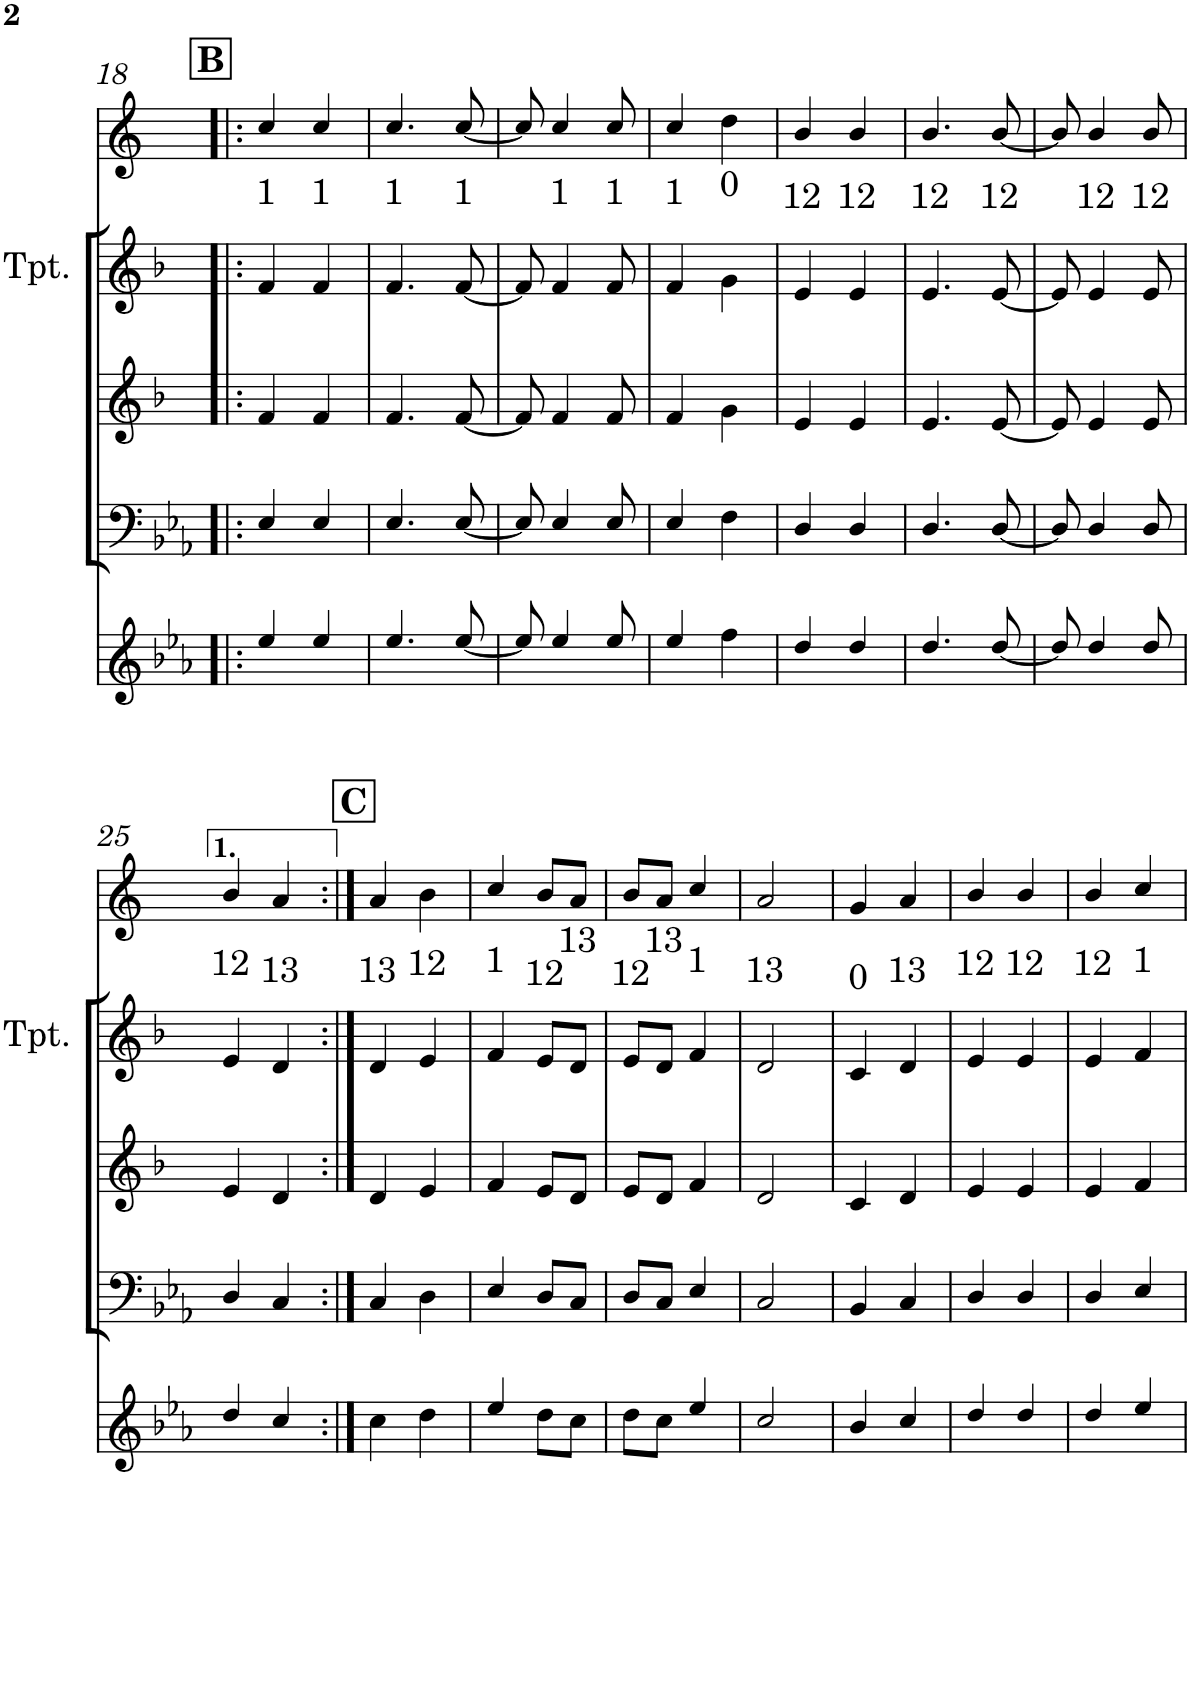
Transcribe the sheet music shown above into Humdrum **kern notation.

**kern	**kern	**kern	**kern	**kern
*part5	*part4	*part3	*part2	*part1
*staff5	*staff4	*staff3	*staff2	*staff1
*I"C ClavG	*I"C ClavF	*I"Bb	*I"Bb - Pirata	*I"Eb
!!LO:PB:g=z
*clefG2	*clefF4	*clefG2	*clefG2	*clefG2
*	*	*Trd2c3	*Trd1c2	*Trd5c9
*k[b-e-a-]	*k[b-e-a-]	*k[b-]	*k[b-]	*k[]
*M2/4	*M2/4	*M2/4	*M2/4	*M2/4
!!LO:REH:place=s1:a:B:cj:t=B
=18!|:	=18!|:	=18!|:	=18!|:	=18!|:
4ee-/	4E-/	4f/	4f/	4cc/
4ee-/	4E-/	4f/	4f/	4cc/
=19	=19	=19	=19	=19
4.ee-/	4.E-/	4.f/	4.f/	4.cc/
[<8ee-/	[<8E-/	[<8f/	[<8f/	[<8cc/
=20	=20	=20	=20	=20
8ee-/]	8E-/]	8f/]	8f/]	8cc/]
4ee-/	4E-/	4f/	4f/	4cc/
8ee-/	8E-/	8f/	8f/	8cc/
=21	=21	=21	=21	=21
4ee-/	4E-/	4f/	4f/	4cc/
4ff\	4F\	4g\	4g\	4dd\
=22	=22	=22	=22	=22
4dd/	4D/	4e/	4e/	4b/
4dd/	4D/	4e/	4e/	4b/
=23	=23	=23	=23	=23
4.dd/	4.D/	4.e/	4.e/	4.b/
[<8dd/	[<8D/	[<8e/	[<8e/	[<8b/
=24	=24	=24	=24	=24
8dd/]	8D/]	8e/]	8e/]	8b/]
4dd/	4D/	4e/	4e/	4b/
8dd/	8D/	8e/	8e/	8b/
!!LO:LB:g=z
=25	=25	=25	=25	=25
4dd/	4D/	4e/	4e/	4b/
4cc/	4C/	4d/	4d/	4a/
!!LO:REH:place=s1:a:B:cj:t=C
=26:|!	=26:|!	=26:|!	=26:|!	=26:|!
4cc\	4C/	4d/	4d/	4a/
4dd\	4D\	4e/	4e/	4b\
=27	=27	=27	=27	=27
4ee-/	4E-/	4f/	4f/	4cc/
8dd\L	8D/L	8e/L	8e/L	8b/L
8cc\J	8C/J	8d/J	8d/J	8a/J
=28	=28	=28	=28	=28
8dd\L	8D/L	8e/L	8e/L	8b/L
8cc\J	8C/J	8d/J	8d/J	8a/J
4ee-/	4E-/	4f/	4f/	4cc/
=29	=29	=29	=29	=29
2cc/	2C/	2d/	2d/	2a/
=30	=30	=30	=30	=30
4b-/	4BB-/	4c/	4c/	4g/
4cc/	4C/	4d/	4d/	4a/
=31	=31	=31	=31	=31
4dd/	4D/	4e/	4e/	4b/
4dd/	4D/	4e/	4e/	4b/
=32	=32	=32	=32	=32
4dd/	4D/	4e/	4e/	4b/
4ee-/	4E-/	4f/	4f/	4cc/
=	=	=	=	=
*-	*-	*-	*-	*-
